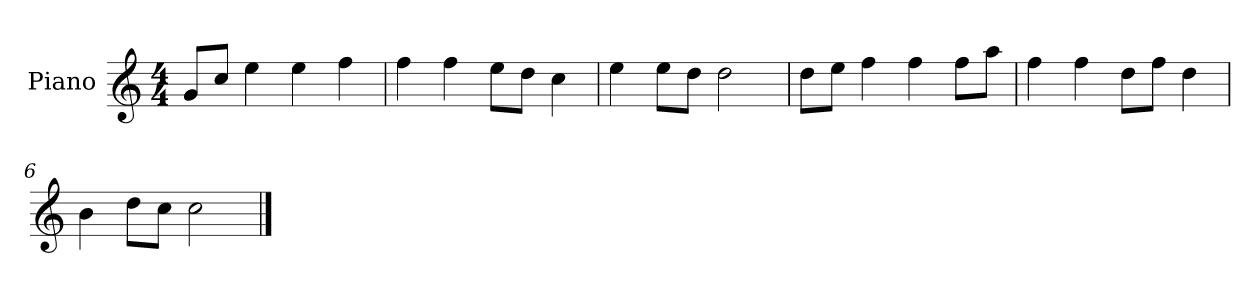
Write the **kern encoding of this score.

**kern
*part1
*staff1
*I"Piano
*I'P-no
*clefG2
*k[]
*M4/4
*MM90
=1
8g/L
8cc/J
4ee\
4ee\
4ff\
=2
4ff\
4ff\
8ee\L
8dd\J
4cc\
=3
4ee\
8ee\L
8dd\J
2dd\
=4
8dd\L
8ee\J
4ff\
4ff\
8ff\L
8aa\J
=5
4ff\
4ff\
8dd\L
8ff\J
4dd\
=6
4b\
8dd\L
8cc\J
2cc\
==
*-
